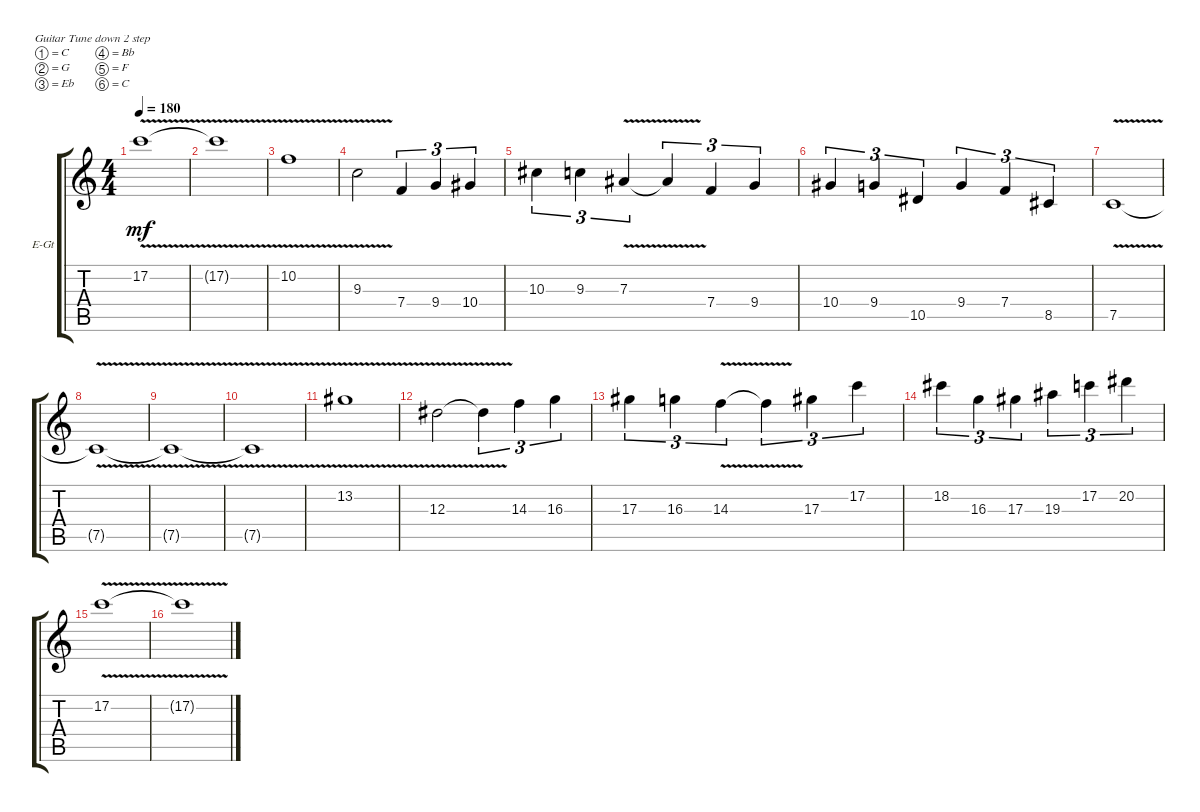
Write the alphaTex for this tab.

\defaultSystemsLayout 4
\bracketExtendMode groupsimilarinstruments
\multiBarRest
\firstSystemTrackNameOrientation horizontal
\otherSystemsTrackNameOrientation horizontal
\track ("Electric Guitar" "E-Gt") {instrument distortionguitar}
\staff {score tabs}
\tuning (C4 G3 Eb3 Bb2 F2 C2)
\ts (4 4)
\tempo 180
\clef g2
\ks c
17.2{v t}.1{dy mf} |
17.2{v t}.1 |
10.2{v}.1 |
9.3{v}.2 7.4.4{tu (3 2)} 9.4.4{tu (3 2)} 10.4.4{tu (3 2)} |
10.3.4{tu (3 2)} 9.3.4{tu (3 2)} 7.3{v}.4{tu (3 2)} 7.3{t}.4{tu (3 2)} 7.4.4{tu (3 2)} 9.4.4{tu (3 2)} |
10.4.4{tu (3 2)} 9.4.4{tu (3 2)} 10.5.4{tu (3 2)} 9.4.4{tu (3 2)} 7.4.4{tu (3 2)} 8.5.4{tu (3 2)} |
7.5{v}.1 |
7.5{v t}.1 |
7.5{v t}.1 |
7.5{v t}.1 |
13.2{v}.1 |
12.3{v}.2 12.3{t}.4{tu (3 2)} 14.3.4{tu (3 2)} 16.3.4{tu (3 2)} |
17.3.4{tu (3 2)} 16.3.4{tu (3 2)} 14.3{v}.4{tu (3 2)} 14.3{t}.4{tu (3 2)} 17.3.4{tu (3 2)} 17.2.4{tu (3 2)} |
18.2.4{tu (3 2)} 16.3.4{tu (3 2)} 17.3.4{tu (3 2)} 19.3.4{tu (3 2)} 17.2.4{tu (3 2)} 20.2.4{tu (3 2)} |
17.2{v}.1 |
17.2{v t}.1
